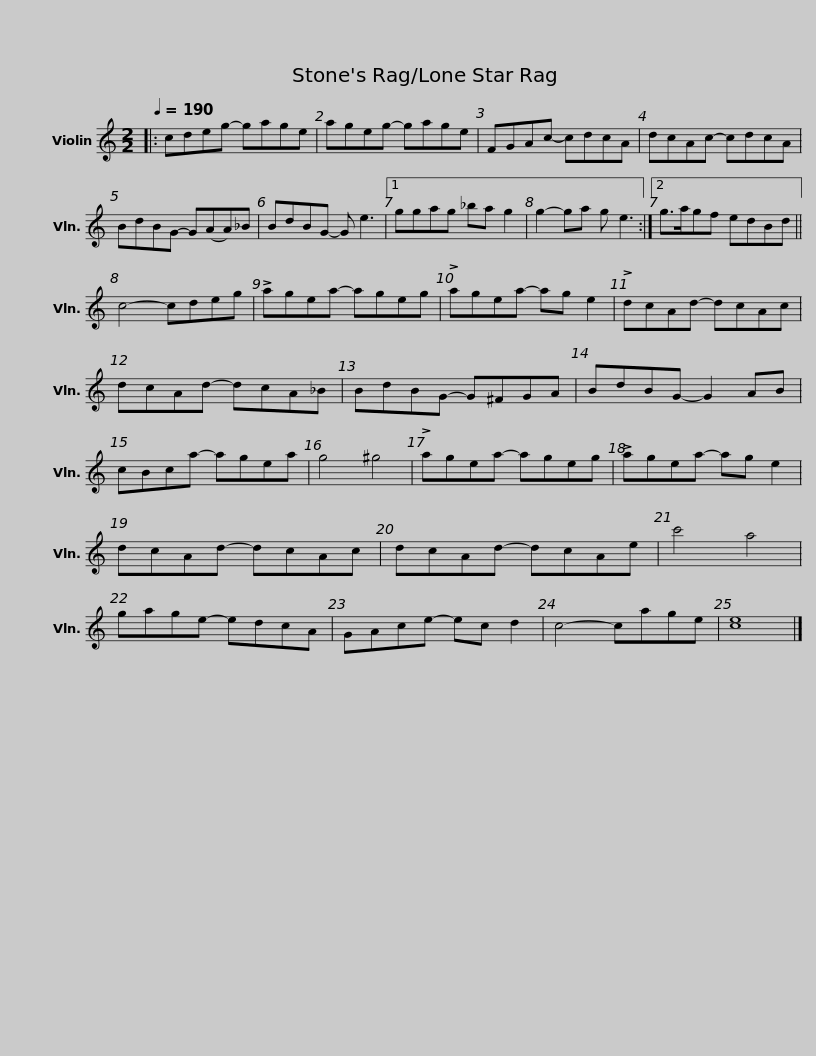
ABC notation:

X:1
L:1/8
Q:1/4=190
M:2/2
I:linebreak $
K:C
V:1 treble
V:1
|: cdeg- gage | ageg- gage | FGAc- cdcA | dcAc- cdcA | BdBG- G(AA)_B |$ %5
 BdBG- G e3 |1 ggag _ba g2 | g2- ga g e3 :|2 g>agf edBd || c4- cdeg | %10
 !>!agea- ageg |$ !>!agea- ag e2 | !>!dcAd- dcAc | dcAd- dcA_B | BdBG- G^FGA | %15
 BdBG- G2 AB |$ cBca- agea | g4 ^g4 | !>!agea- ageg | !>!agea- ag e2 | %20
 dcAd- dcAc | dcAd- dcAe | c'4 a4 |$ gage- edcA | GAce- ec d2 | %25
 c4- cage | [ce]8 |] %27
